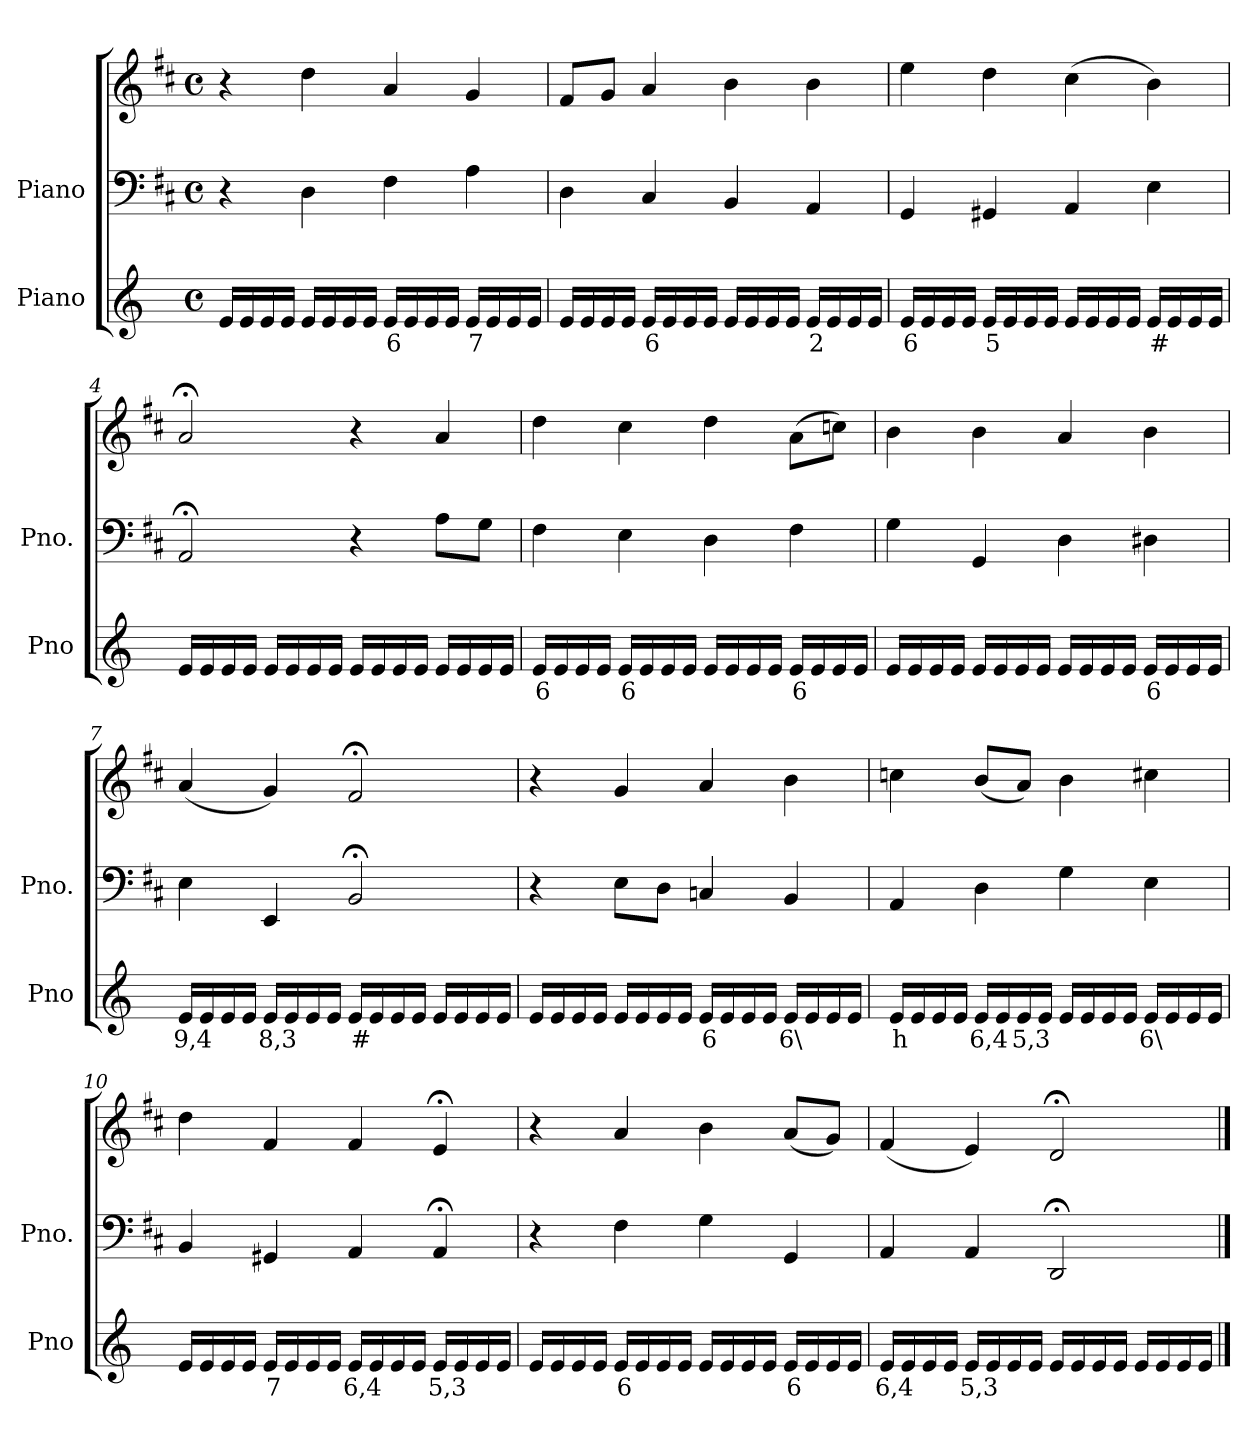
**kern	**text	**kern	**kern
*part2	*part2	*part1	*part1
*staff3	*staff3	*staff2	*staff1
*I"Piano	*	*I"Piano	*
*I'Pno	*	*I'Pno.	*
*clefG2	*	*clefF4	*clefG2
*k[]	*	*k[f#c#]	*k[f#c#]
*M4/4	*	*M4/4	*M4/4
*met(c)	*	*met(c)	*met(c)
=1	=1	=1	=1
16e/LL	.	4r	4r
16e/	.	.	.
16e/	.	.	.
16e/JJ	.	.	.
16e/LL	.	4D\	4dd\
16e/	.	.	.
16e/	.	.	.
16e/JJ	.	.	.
!	!LO:LY:b	!	!
16e/LL	6	4F#\	4a/
16e/	.	.	.
16e/	.	.	.
16e/JJ	.	.	.
!	!LO:LY:b	!	!
16e/LL	7	4A\	4g/
16e/	.	.	.
16e/	.	.	.
16e/JJ	.	.	.
=2	=2	=2	=2
16e/LL	.	4D\	8f#/L
16e/	.	.	.
16e/	.	.	8g/J
16e/JJ	.	.	.
!	!LO:LY:b	!	!
16e/LL	6	4C#/	4a/
16e/	.	.	.
16e/	.	.	.
16e/JJ	.	.	.
16e/LL	.	4BB/	4b\
16e/	.	.	.
16e/	.	.	.
16e/JJ	.	.	.
!	!LO:LY:b	!	!
16e/LL	2	4AA/	4b\
16e/	.	.	.
16e/	.	.	.
16e/JJ	.	.	.
=3	=3	=3	=3
!	!LO:LY:b	!	!
16e/LL	6	4GG/	4ee\
16e/	.	.	.
16e/	.	.	.
16e/JJ	.	.	.
!	!LO:LY:b	!	!
16e/LL	5	4GG#X/	4dd\
16e/	.	.	.
16e/	.	.	.
16e/JJ	.	.	.
16e/LL	.	4AA/	(>4cc#\
16e/	.	.	.
16e/	.	.	.
16e/JJ	.	.	.
!	!LO:LY:b	!	!
16e/LL	#	4E\	4b\)
16e/	.	.	.
16e/	.	.	.
16e/JJ	.	.	.
=4	=4	=4	=4
16e/LL	.	2AA;</	2a;</
16e/	.	.	.
16e/	.	.	.
16e/JJ	.	.	.
16e/LL	.	.	.
16e/	.	.	.
16e/	.	.	.
16e/JJ	.	.	.
16e/LL	.	4r	4r
16e/	.	.	.
16e/	.	.	.
16e/JJ	.	.	.
16e/LL	.	8A\L	4a/
16e/	.	.	.
!	!LO:LY:b	!	!
16e/	_	8G\J	.
16e/JJ	.	.	.
=5	=5	=5	=5
!	!LO:LY:b	!	!
16e/LL	6	4F#\	4dd\
16e/	.	.	.
16e/	.	.	.
16e/JJ	.	.	.
!	!LO:LY:b	!	!
16e/LL	6	4E\	4cc#\
16e/	.	.	.
16e/	.	.	.
16e/JJ	.	.	.
16e/LL	.	4D\	4dd\
16e/	.	.	.
16e/	.	.	.
16e/JJ	.	.	.
!	!LO:LY:b	!	!
16e/LL	6	4F#\	(>8a\L
16e/	.	.	.
16e/	.	.	8ccn\J)
16e/JJ	.	.	.
=6	=6	=6	=6
16e/LL	.	4G\	4b\
16e/	.	.	.
16e/	.	.	.
16e/JJ	.	.	.
16e/LL	.	4GG/	4b\
16e/	.	.	.
16e/	.	.	.
16e/JJ	.	.	.
16e/LL	.	4D\	4a/
16e/	.	.	.
16e/	.	.	.
16e/JJ	.	.	.
!	!LO:LY:b	!	!
16e/LL	6	4D#X\	4b\
16e/	.	.	.
16e/	.	.	.
16e/JJ	.	.	.
=7	=7	=7	=7
!	!LO:LY:b	!	!
16e/LL	9,4	4E\	(<4a/
16e/	.	.	.
16e/	.	.	.
16e/JJ	.	.	.
!	!LO:LY:b	!	!
16e/LL	8,3	4EE/	4g/)
16e/	.	.	.
16e/	.	.	.
16e/JJ	.	.	.
!	!LO:LY:b	!	!
16e/LL	#	2BB;</	2f#;</
16e/	.	.	.
16e/	.	.	.
16e/JJ	.	.	.
16e/LL	.	.	.
16e/	.	.	.
16e/	.	.	.
16e/JJ	.	.	.
=8	=8	=8	=8
16e/LL	.	4r	4r
16e/	.	.	.
16e/	.	.	.
16e/JJ	.	.	.
16e/LL	.	8E\L	4g/
16e/	.	.	.
!	!LO:LY:b	!	!
16e/	_	8D\J	.
16e/JJ	.	.	.
!	!LO:LY:b	!	!
16e/LL	6	4Cn/	4a/
16e/	.	.	.
16e/	.	.	.
16e/JJ	.	.	.
!	!LO:LY:b	!	!
16e/LL	6\	4BB/	4b\
16e/	.	.	.
16e/	.	.	.
16e/JJ	.	.	.
=9	=9	=9	=9
!	!LO:LY:b	!	!
16e/LL	h	4AA/	4ccn\
16e/	.	.	.
16e/	.	.	.
16e/JJ	.	.	.
!	!LO:LY:b	!	!
16e/LL	6,4	4D\	(<8b/L
16e/	.	.	.
!	!LO:LY:b	!	!
16e/	5,3	.	8a/J)
16e/JJ	.	.	.
16e/LL	.	4G\	4b\
16e/	.	.	.
16e/	.	.	.
16e/JJ	.	.	.
!	!LO:LY:b	!	!
16e/LL	6\	4E\	4cc#X\
16e/	.	.	.
16e/	.	.	.
16e/JJ	.	.	.
=10	=10	=10	=10
16e/LL	.	4BB/	4dd\
16e/	.	.	.
16e/	.	.	.
16e/JJ	.	.	.
!	!LO:LY:b	!	!
16e/LL	7	4GG#X/	4f#/
16e/	.	.	.
16e/	.	.	.
16e/JJ	.	.	.
!	!LO:LY:b	!	!
16e/LL	6,4	4AA/	4f#/
16e/	.	.	.
16e/	.	.	.
16e/JJ	.	.	.
!	!LO:LY:b	!	!
16e/LL	5,3	4AA;</	4e;</
16e/	.	.	.
16e/	.	.	.
16e/JJ	.	.	.
=11	=11	=11	=11
16e/LL	.	4r	4r
16e/	.	.	.
16e/	.	.	.
16e/JJ	.	.	.
!	!LO:LY:b	!	!
16e/LL	6	4F#\	4a/
16e/	.	.	.
16e/	.	.	.
16e/JJ	.	.	.
16e/LL	.	4G\	4b\
16e/	.	.	.
16e/	.	.	.
16e/JJ	.	.	.
!	!LO:LY:b	!	!
16e/LL	6	4GG/	(<8a/L
16e/	.	.	.
16e/	.	.	8g/J)
16e/JJ	.	.	.
=12	=12	=12	=12
!	!LO:LY:b	!	!
16e/LL	6,4	4AA/	(<4f#/
16e/	.	.	.
16e/	.	.	.
16e/JJ	.	.	.
!	!LO:LY:b	!	!
16e/LL	5,3	4AA/	4e/)
16e/	.	.	.
16e/	.	.	.
16e/JJ	.	.	.
16e/LL	.	2DD;</	2d;</
16e/	.	.	.
16e/	.	.	.
16e/JJ	.	.	.
16e/LL	.	.	.
16e/	.	.	.
16e/	.	.	.
16e/JJ	.	.	.
==	==	==	==
*-	*-	*-	*-
